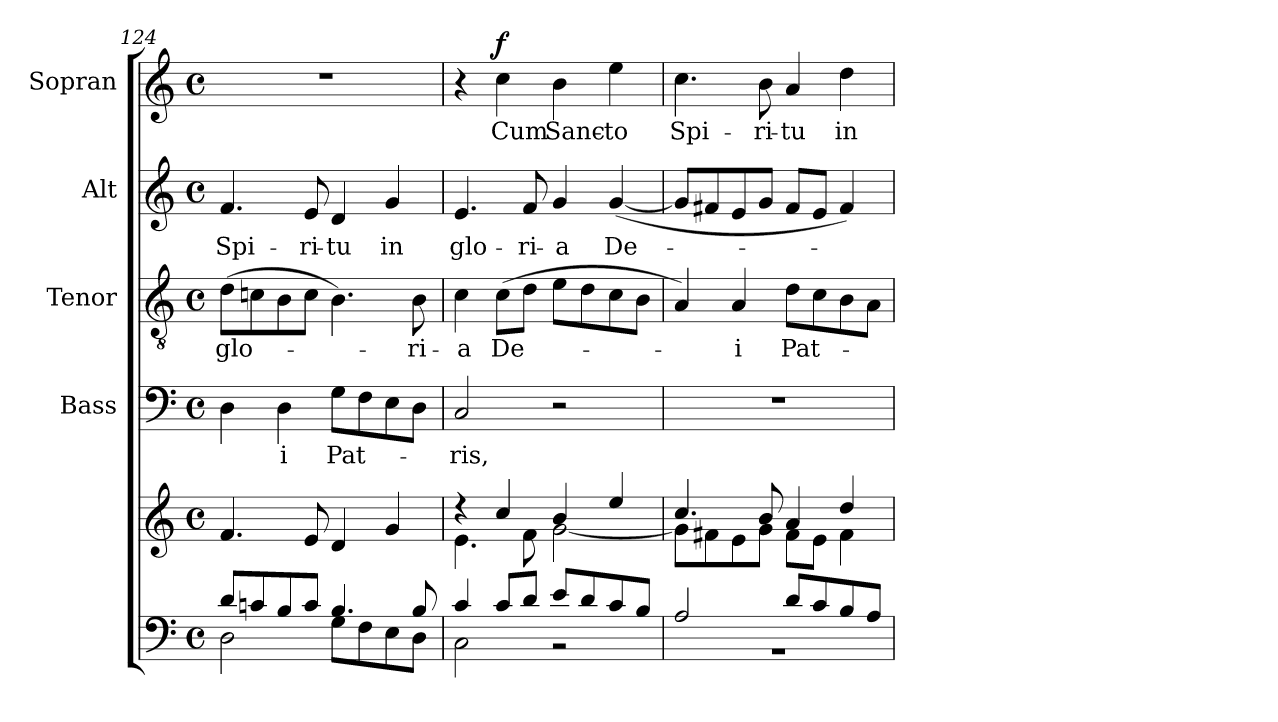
**kern	**kern	**kern	**text	**kern	**text	**kern	**text	**kern	**text	**dynam
*part5	*part5	*part4	*part4	*part3	*part3	*part2	*part2	*part1	*part1	*part1
*staff6	*staff5	*staff4	*staff4	*staff3	*staff3	*staff2	*staff2	*staff1	*staff1	*staff1
*	*	*I"Bass	*	*I"Tenor	*	*I"Alt	*	*I"Sopran	*	*
*	*	*I'B.	*	*I'T.	*	*I'A.	*	*I'S.	*	*
*clefF4	*clefG2	*clefF4	*	*clefGv2	*	*clefG2	*	*clefG2	*	*
*k[]	*k[]	*k[]	*	*k[]	*	*k[]	*	*k[]	*	*
*C:	*C:	*C:	*	*C:	*	*C:	*	*C:	*	*
*M4/4	*M4/4	*M4/4	*	*M4/4	*	*M4/4	*	*M4/4	*	*
*met(c)	*met(c)	*met(c)	*	*met(c)	*	*met(c)	*	*met(c)	*	*
=124	=124	=124	=124	=124	=124	=124	=124	=124	=124	=124
*^	*	*	*	*	*	*	*	*	*	*
!	!	!	!	!	!	!LO:LY:b	!	!LO:LY:b	!	!	!
8d/L	2D\	4.f/	4D\	.	(>8d\L	glo-	4.f/	Spi-	1r	.	.
8cn/	.	.	.	.	8cn\	.	.	.	.	.	.
!	!	!	!	!LO:LY:b	!	!	!	!	!	!	!
8B/	.	.	4D\	-i	8B\	.	.	.	.	.	.
!	!	!	!	!	!	!	!	!LO:LY:b	!	!	!
8c/J	.	8e/	.	.	8c\J	.	8e/	-ri-	.	.	.
!	!	!	!	!LO:LY:b	!	!	!	!LO:LY:b	!	!	!
4.B/	8G\L	4d/	8G\L	Pat-	4.B\)	.	4d/	-tu	.	.	.
.	8F\	.	8F\	.	.	.	.	.	.	.	.
!	!	!	!	!	!	!	!	!LO:LY:b	!	!	!
.	8E\	4g/	8E\	.	.	.	4g/	in	.	.	.
!	!	!	!	!	!	!LO:LY:b	!	!	!	!	!
8B/	8D\J	.	8D\J	.	8B\	-ri-	.	.	.	.	.
=125	=125	=125	=125	=125	=125	=125	=125	=125	=125	=125	=125
*	*	*^	*	*	*	*	*	*	*	*	*
!	!	!	!	!	!LO:LY:b	!	!LO:LY:b	!	!LO:LY:b	!	!	!
4c/	2C\	4rdd	4.e\	2C/	-ris,	4c\	-a	4.e/	glo-	4r	.	.
!	!	!	!	!	!	!	!LO:LY:b	!	!	!	!LO:LY:b	!LO:DY:a
8c/L	.	4cc/	.	.	.	(>8c\L	De-	.	.	4cc\	Cum	f
!	!	!	!	!	!	!	!	!	!LO:LY:b	!	!	!
8d/J	.	.	8f\	.	.	8d\J	.	8f/	-ri-	.	.	.
!	!	!	!	!	!	!	!	!	!LO:LY:b	!	!LO:LY:b	!
8e/L	2rBB	4b/	[<2g\	2r	.	8e\L	.	4g/	-a	4b\	Sanc-	.
8d/	.	.	.	.	.	8d\	.	.	.	.	.	.
!	!	!	!	!	!	!	!	!	!LO:LY:b	!	!LO:LY:b	!
8c/	.	4ee/	.	.	.	8c\	.	(<[4g/	De-	4ee\	-to	.
8B/J	.	.	.	.	.	8B\J	.	.	.	.	.	.
=126	=126	=126	=126	=126	=126	=126	=126	=126	=126	=126	=126	=126
!	!	!	!	!	!	!	!	!	!	!	!LO:LY:b	!
2A/	1rBB	4.cc/	8g\L]	1r	.	4A/)	.	8g/L]	.	4.cc\	Spi-	.
.	.	.	8f#X\	.	.	.	.	8f#X/	.	.	.	.
!	!	!	!	!	!	!	!LO:LY:b	!	!	!	!	!
.	.	.	8e\	.	.	4A/	-i	8e/	.	.	.	.
!	!	!	!	!	!	!	!	!	!	!	!LO:LY:b	!
.	.	8b/	8g\J	.	.	.	.	8g/J	.	8b\	-ri-	.
!	!	!	!	!	!	!	!LO:LY:b	!	!	!	!LO:LY:b	!
8d/L	.	4a/	8f#\L	.	.	8d\L	Pat-	8f#/L	.	4a/	-tu	.
8c/	.	.	8e\J	.	.	8c\	.	8e/J	.	.	.	.
!	!	!	!	!	!	!	!	!	!	!	!LO:LY:b	!
8B/	.	4dd/	4f#\	.	.	8B\	.	4f#/)	.	4dd\	in	.
8A/J	.	.	.	.	.	8A\J	.	.	.	.	.	.
*v	*v	*	*	*	*	*	*	*	*	*	*	*
*	*v	*v	*	*	*	*	*	*	*	*	*
=	=	=	=	=	=	=	=	=	=	=
*-	*-	*-	*-	*-	*-	*-	*-	*-	*-	*-
